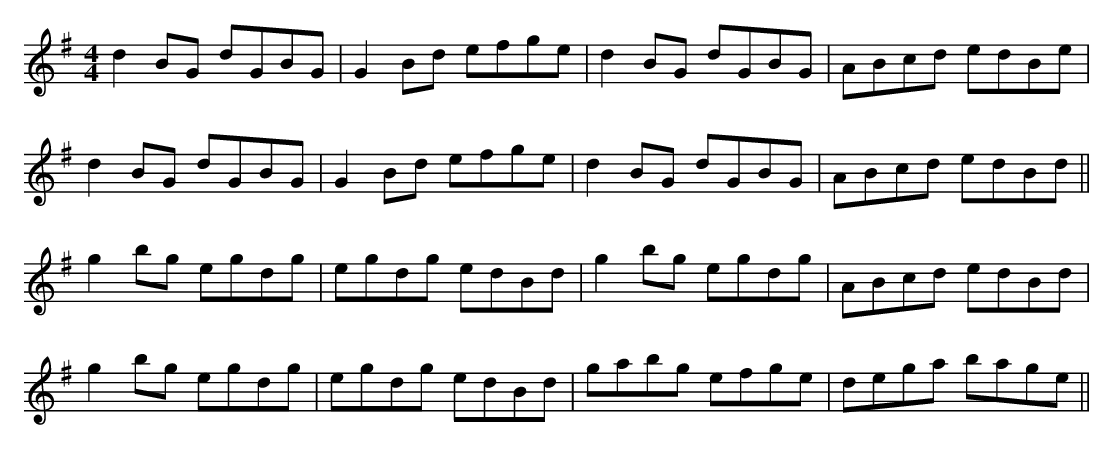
X:1
M:4/4
K:G
d2BG dGBG|G2 Bd efge|d2BG dGBG|ABcd edBe|
d2BG dGBG|G2 Bd efge|d2BG dGBG|ABcd edBd||
g2bg egdg|egdg edBd|g2bg egdg|ABcd edBd|
g2bg egdg|egdg edBd|gabg efge|dega bage||
